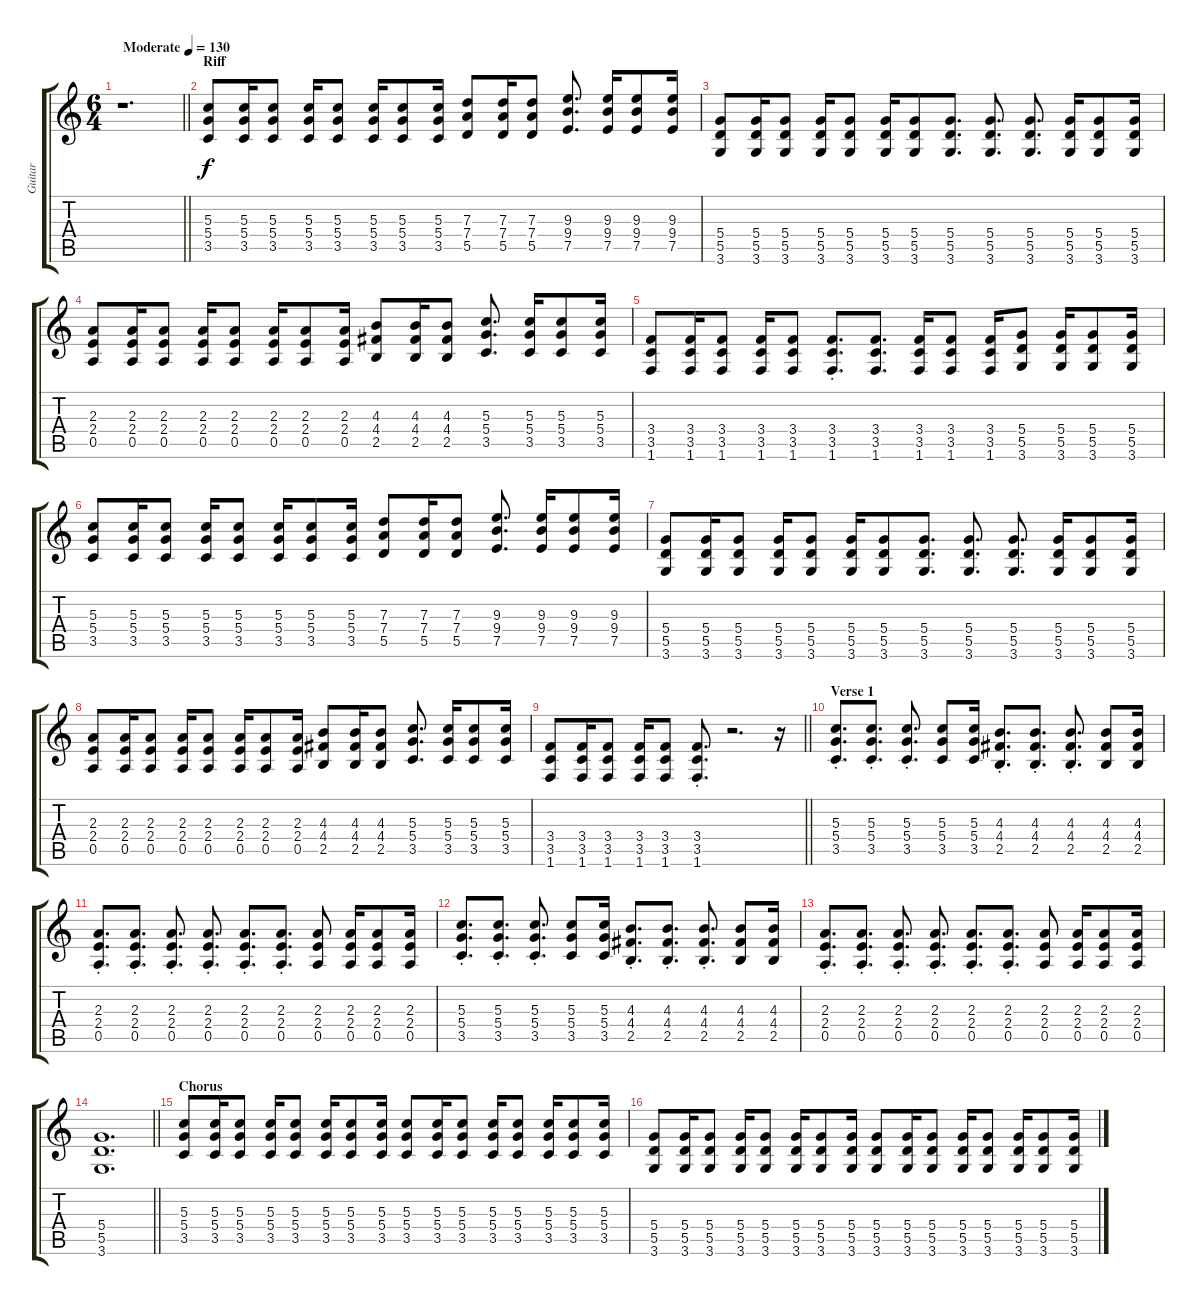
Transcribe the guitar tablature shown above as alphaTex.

\track ("Guitar" "Guitar") {instrument distortionguitar}
\staff {score tabs}
\tuning (E4 B3 G3 D3 A2 E2) {hide}
\ts (6 4)
\tempo (130 "Moderate")
\clef g2
\barLineRight lightlight
\ks c
r.1{d dy f instrument distortionguitar} |
\section ("" "Riff")
(5.3 5.4 3.5).8 (5.3 5.4 3.5).16 (5.3 5.4 3.5).8 (5.3 5.4 3.5).16 (5.3 5.4 3.5).8 (5.3 5.4 3.5).16 (5.3 5.4 3.5).8 (5.3 5.4 3.5).16 (7.3 7.4 5.5).8 (7.3 7.4 5.5).16 (7.3 7.4 5.5).8 (9.3 9.4 7.5).8{d} (9.3 9.4 7.5).16 (9.3 9.4 7.5).8 (9.3 9.4 7.5).16 |
(5.4 5.5 3.6).8 (5.4 5.5 3.6).16 (5.4 5.5 3.6).8 (5.4 5.5 3.6).16 (5.4 5.5 3.6).8 (5.4 5.5 3.6).16 (5.4 5.5 3.6).8 (5.4 5.5 3.6).8{d} (5.4 5.5 3.6).8{d} (5.4 5.5 3.6).8{d} (5.4 5.5 3.6).16 (5.4 5.5 3.6).8 (5.4 5.5 3.6).16 |
(2.3 2.4 0.5).8 (2.3 2.4 0.5).16 (2.3 2.4 0.5).8 (2.3 2.4 0.5).16 (2.3 2.4 0.5).8 (2.3 2.4 0.5).16 (2.3 2.4 0.5).8 (2.3 2.4 0.5).16 (4.3 4.4 2.5).8 (4.3 4.4 2.5).16 (4.3 4.4 2.5).8 (5.3 5.4 3.5).8{d} (5.3 5.4 3.5).16 (5.3 5.4 3.5).8 (5.3 5.4 3.5).16 |
(3.4 3.5 1.6).8 (3.4 3.5 1.6).16 (3.4 3.5 1.6).8 (3.4 3.5 1.6).16 (3.4 3.5 1.6).8 (3.4{st} 3.5{st} 1.6{st}).8{d} (3.4 3.5 1.6).8{d} (3.4 3.5 1.6).16 (3.4 3.5 1.6).8 (3.4 3.5 1.6).16 (5.4 5.5 3.6).8 (5.4 5.5 3.6).16 (5.4 5.5 3.6).8 (5.4 5.5 3.6).16 |
(5.3 5.4 3.5).8 (5.3 5.4 3.5).16 (5.3 5.4 3.5).8 (5.3 5.4 3.5).16 (5.3 5.4 3.5).8 (5.3 5.4 3.5).16 (5.3 5.4 3.5).8 (5.3 5.4 3.5).16 (7.3 7.4 5.5).8 (7.3 7.4 5.5).16 (7.3 7.4 5.5).8 (9.3 9.4 7.5).8{d} (9.3 9.4 7.5).16 (9.3 9.4 7.5).8 (9.3 9.4 7.5).16 |
(5.4 5.5 3.6).8 (5.4 5.5 3.6).16 (5.4 5.5 3.6).8 (5.4 5.5 3.6).16 (5.4 5.5 3.6).8 (5.4 5.5 3.6).16 (5.4 5.5 3.6).8 (5.4 5.5 3.6).8{d} (5.4 5.5 3.6).8{d} (5.4 5.5 3.6).8{d} (5.4 5.5 3.6).16 (5.4 5.5 3.6).8 (5.4 5.5 3.6).16 |
(2.3 2.4 0.5).8 (2.3 2.4 0.5).16 (2.3 2.4 0.5).8 (2.3 2.4 0.5).16 (2.3 2.4 0.5).8 (2.3 2.4 0.5).16 (2.3 2.4 0.5).8 (2.3 2.4 0.5).16 (4.3 4.4 2.5).8 (4.3 4.4 2.5).16 (4.3 4.4 2.5).8 (5.3 5.4 3.5).8{d} (5.3 5.4 3.5).16 (5.3 5.4 3.5).8 (5.3 5.4 3.5).16 |
\barLineRight lightlight
(3.4 3.5 1.6).8 (3.4 3.5 1.6).16 (3.4 3.5 1.6).8 (3.4 3.5 1.6).16 (3.4 3.5 1.6).8 (3.4{st} 3.5{st} 1.6{st}).8{d} r.2{d} r.16 |
\section ("" "Verse 1")
(5.3{st} 5.4{st} 3.5{st}).8{d} (5.3{st} 5.4{st} 3.5{st}).8{d} (5.3{st} 5.4{st} 3.5{st}).8{d} (5.3 5.4 3.5).8 (5.3 5.4 3.5).16 (4.3{st} 4.4{st} 2.5{st}).8{d} (4.3{st} 4.4{st} 2.5{st}).8{d} (4.3{st} 4.4{st} 2.5{st}).8{d} (4.3 4.4 2.5).8 (4.3 4.4 2.5).16 |
(2.3{st} 2.4{st} 0.5{st}).8{d} (2.3{st} 2.4{st} 0.5{st}).8{d} (2.3{st} 2.4{st} 0.5{st}).8{d} (2.3{st} 2.4{st} 0.5{st}).8{d} (2.3{st} 2.4{st} 0.5{st}).8{d} (2.3{st} 2.4{st} 0.5{st}).8{d} (2.3 2.4 0.5).8 (2.3 2.4 0.5).16 (2.3 2.4 0.5).8 (2.3 2.4 0.5).16 |
(5.3{st} 5.4{st} 3.5{st}).8{d} (5.3{st} 5.4{st} 3.5{st}).8{d} (5.3{st} 5.4{st} 3.5{st}).8{d} (5.3 5.4 3.5).8 (5.3 5.4 3.5).16 (4.3{st} 4.4{st} 2.5{st}).8{d} (4.3{st} 4.4{st} 2.5{st}).8{d} (4.3{st} 4.4{st} 2.5{st}).8{d} (4.3 4.4 2.5).8 (4.3 4.4 2.5).16 |
(2.3{st} 2.4{st} 0.5{st}).8{d} (2.3{st} 2.4{st} 0.5{st}).8{d} (2.3{st} 2.4{st} 0.5{st}).8{d} (2.3{st} 2.4{st} 0.5{st}).8{d} (2.3{st} 2.4{st} 0.5{st}).8{d} (2.3{st} 2.4{st} 0.5{st}).8{d} (2.3 2.4 0.5).8 (2.3 2.4 0.5).16 (2.3 2.4 0.5).8 (2.3 2.4 0.5).16 |
\barLineRight lightlight
(5.4 5.5 3.6).1{d} |
\section ("" "Chorus")
(5.3 5.4 3.5).8 (5.3 5.4 3.5).16 (5.3 5.4 3.5).8 (5.3 5.4 3.5).16 (5.3 5.4 3.5).8 (5.3 5.4 3.5).16 (5.3 5.4 3.5).8 (5.3 5.4 3.5).16 (5.3 5.4 3.5).8 (5.3 5.4 3.5).16 (5.3 5.4 3.5).8 (5.3 5.4 3.5).16 (5.3 5.4 3.5).8 (5.3 5.4 3.5).16 (5.3 5.4 3.5).8 (5.3 5.4 3.5).16 |
(5.4 5.5 3.6).8 (5.4 5.5 3.6).16 (5.4 5.5 3.6).8 (5.4 5.5 3.6).16 (5.4 5.5 3.6).8 (5.4 5.5 3.6).16 (5.4 5.5 3.6).8 (5.4 5.5 3.6).16 (5.4 5.5 3.6).8 (5.4 5.5 3.6).16 (5.4 5.5 3.6).8 (5.4 5.5 3.6).16 (5.4 5.5 3.6).8 (5.4 5.5 3.6).16 (5.4 5.5 3.6).8 (5.4 5.5 3.6).16
